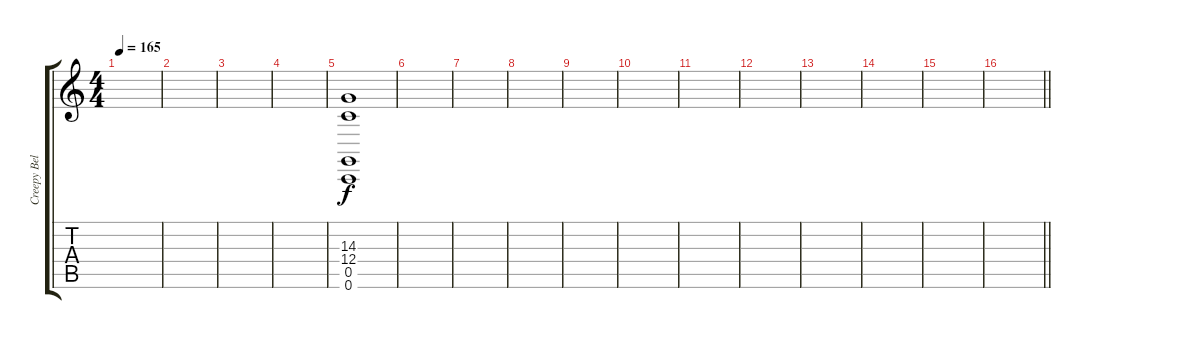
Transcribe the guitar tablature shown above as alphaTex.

\track ("Creepy Bell" "Creepy Bel") {instrument koto}
\staff {score tabs}
\tuning (D4 A3 F3 C3 G2 C2) {hide}
\ts (4 4)
\tempo 165
\clef g2
\ks c
|
|
|
|
(14.3 12.4 0.5 0.6).1 |
|
|
|
|
|
|
|
|
|
|
\barLineRight lightlight
